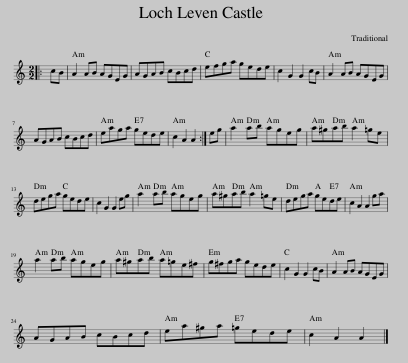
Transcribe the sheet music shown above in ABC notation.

X:1
L:1/8
M:2/2
I:linebreak $
K:C
V:1 treble
V:1
|: cB | A2 AB AGEG | AGAB cBcd | efga gede | c2 G2 G2 cB | %5
 A2 AB AGEG |$ AGAB cBcd | eaga gede | c2 A2 A2 :| eg | %10
 a2 ab ageg | a^gab a2 =ge |$ dega gede | c2 G2 G2 eg | a2 ab ageg | %15
 a^gab a2 =ge | dega gede | c2 A2 A2 ga |$ a2 ab ageg | a^gab a=ge^f | %20
 g^fga gede | c2 G2 G2 cB | A2 AB AGEG |$ AGAB cBcd | ea^ga =gede | %25
 c2 A2 A2 |] %26
